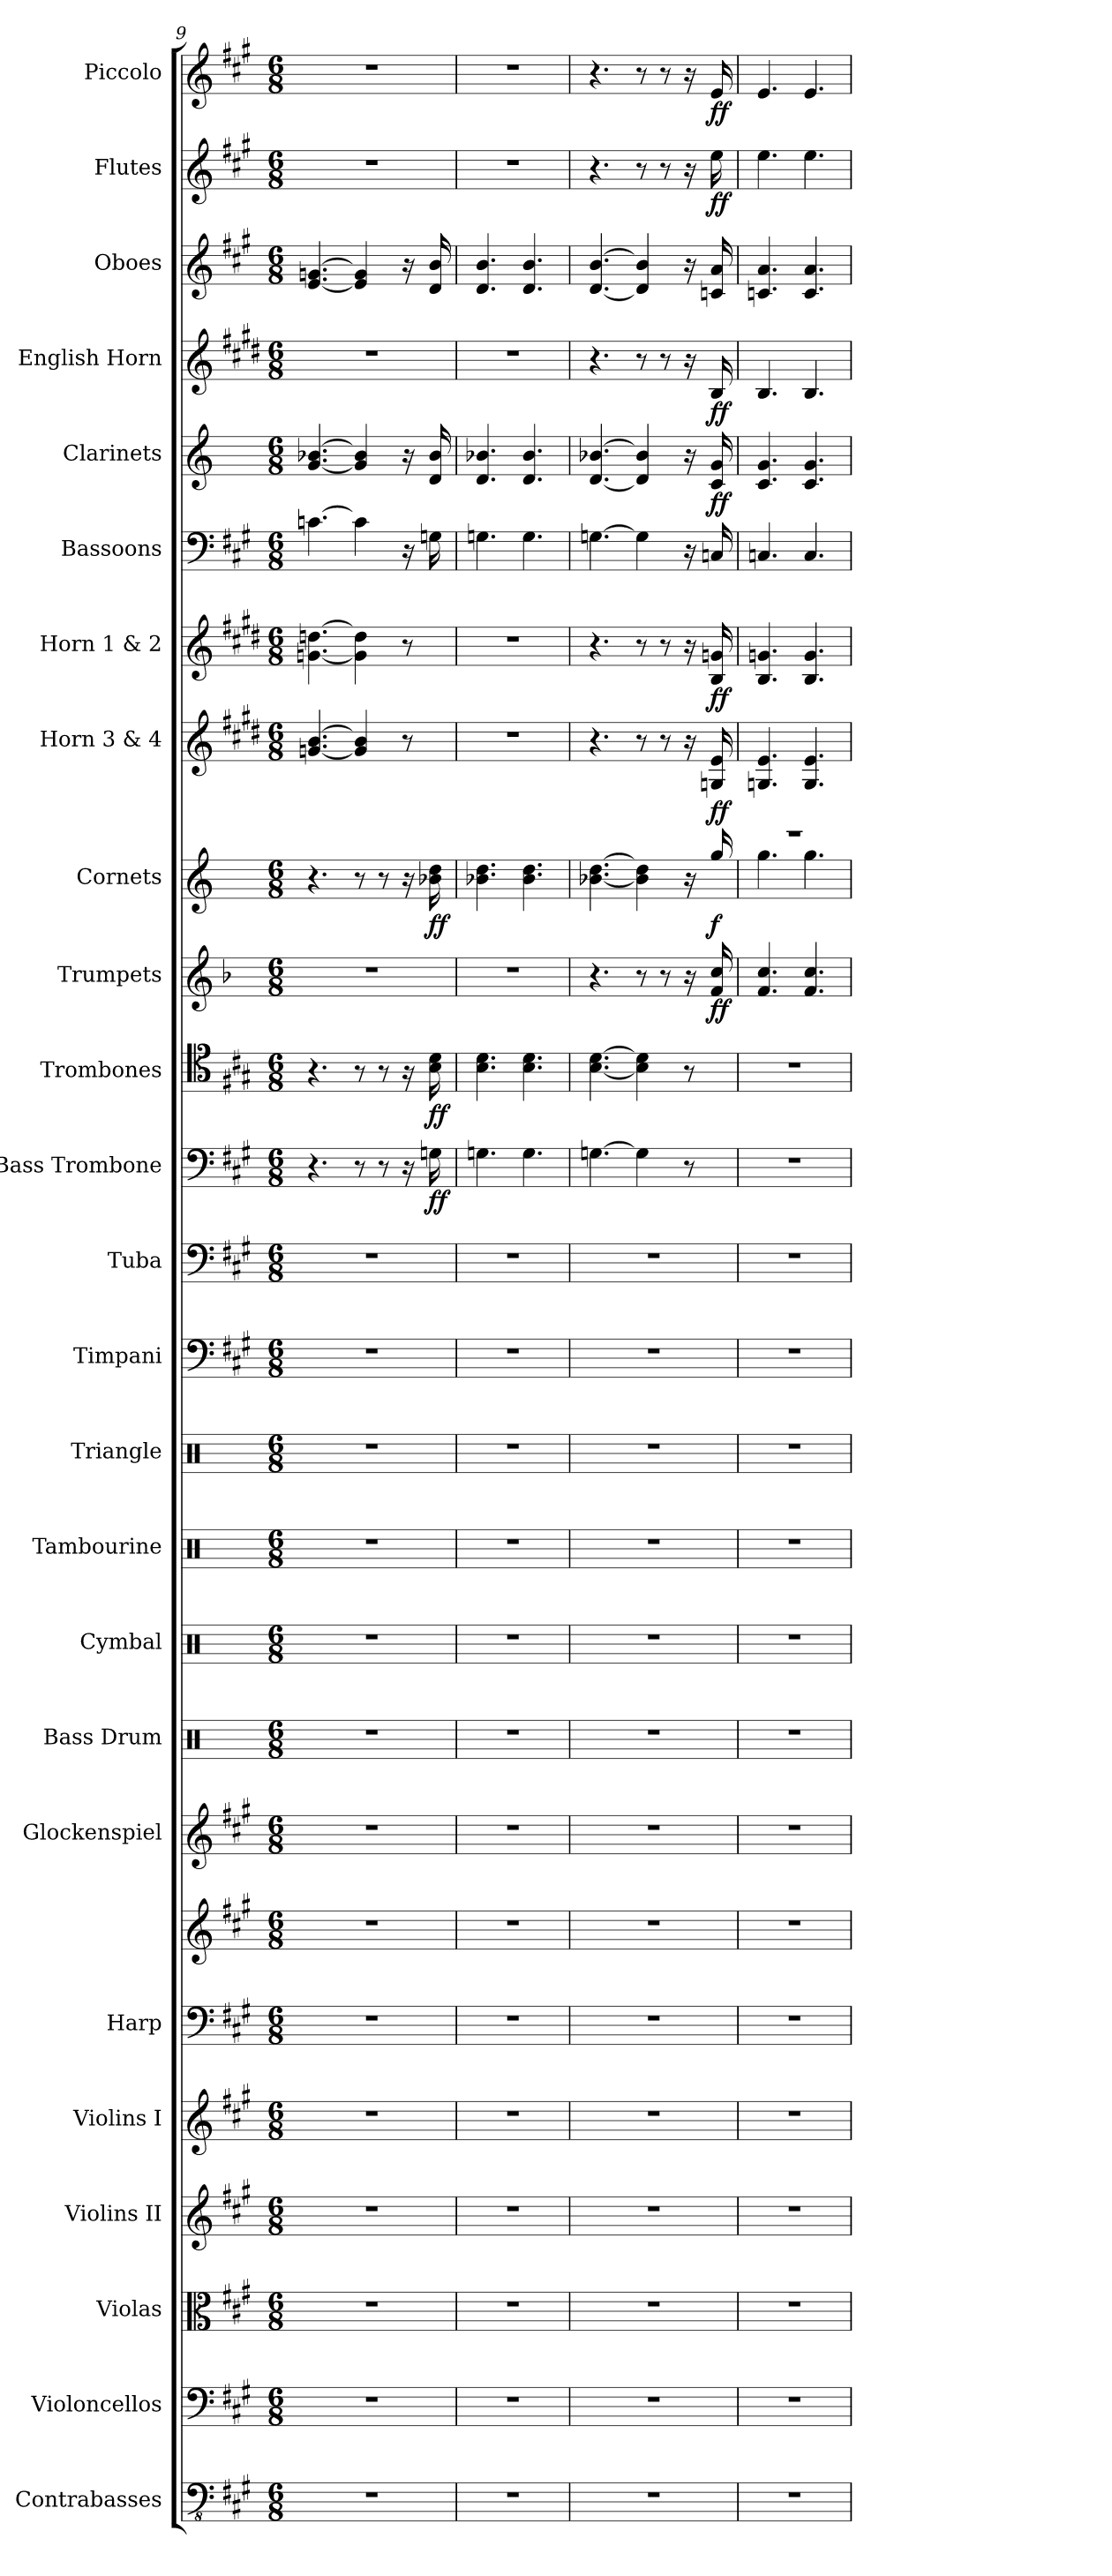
**kern	**kern	**kern	**kern	**kern	**kern	**kern	**kern	**kern	**kern	**kern	**kern	**kern	**kern	**kern	**dynam	**kern	**dynam	**kern	**dynam	**kern	**dynam	**kern	**dynam	**kern	**dynam	**kern	**kern	**dynam	**kern	**dynam	**kern	**kern	**dynam	**kern	**dynam
*part25	*part24	*part23	*part22	*part21	*part20	*part20	*part19	*part18	*part17	*part16	*part15	*part14	*part13	*part12	*part12	*part11	*part11	*part10	*part10	*part9	*part9	*part8	*part8	*part7	*part7	*part6	*part5	*part5	*part4	*part4	*part3	*part2	*part2	*part1	*part1
*staff26	*staff25	*staff24	*staff23	*staff22	*staff21	*staff20	*staff19	*staff18	*staff17	*staff16	*staff15	*staff14	*staff13	*staff12	*staff12	*staff11	*staff11	*staff10	*staff10	*staff9	*staff9	*staff8	*staff8	*staff7	*staff7	*staff6	*staff5	*staff5	*staff4	*staff4	*staff3	*staff2	*staff2	*staff1	*staff1
*I"Contrabasses	*I"Violoncellos	*I"Violas	*I"Violins II	*I"Violins I	*I"Harp	*	*I"Glockenspiel	*I"Bass Drum	*I"Cymbal	*I"Tambourine	*I"Triangle	*I"Timpani	*I"Tuba	*I"Bass Trombone	*	*I"Trombones	*	*I"Trumpets	*	*I"Cornets	*	*I"Horn 3 &amp; 4	*	*I"Horn 1 &amp; 2	*	*I"Bassoons	*I"Clarinets	*	*I"English Horn	*	*I"Oboes	*I"Flutes	*	*I"Piccolo	*
*I'Cbs.	*I'Vcs.	*I'Vlas.	*I'Vlns.II	*I'Vlns. I	*I'Hrp.	*	*I'Glk.	*I'B. Dr.	*I'Cym.	*I'Tamb.	*I'Tria.	*I'Timp.	*I'Tba.	*I'B. Tbn.	*	*I'Tbn.	*	*I'Trmpt.	*	*I'Cornt.	*	*I'Hn.	*	*I'Hn.	*	*I'Bsn.	*I'Cl.	*	*	*	*I'Ob.	*I'Fl.	*	*I'Picc.	*
*clefFv4	*clefF4	*clefC3	*clefG2	*clefG2	*clefF4	*clefG2	*clefG2	*clefX	*clefX	*clefX	*clefX	*clefF4	*clefF4	*clefF4	*	*clefC4	*	*clefG2	*	*clefG2	*	*clefG2	*	*clefG2	*	*clefF4	*clefG2	*	*clefG2	*	*clefG2	*clefG2	*	*clefG2	*
*	*	*	*	*	*	*	*ITrd-14c-24	*	*	*	*	*	*	*	*	*	*	*ITrd-2c-4	*	*ITrd2c3	*	*ITrd4c7	*	*ITrd4c7	*	*	*ITrd2c3	*	*ITrd4c7	*	*	*	*	*ITrd-7c-12	*
*k[f#c#g#]	*k[f#c#g#]	*k[f#c#g#]	*k[f#c#g#]	*k[f#c#g#]	*k[f#c#g#]	*k[f#c#g#]	*k[f#c#g#]	*k[]	*k[]	*k[]	*k[]	*k[f#c#g#]	*k[f#c#g#]	*k[f#c#g#]	*	*k[f#c#g#]	*	*k[f#c#g#]	*	*k[f#c#g#]	*	*k[f#c#g#]	*	*k[f#c#g#]	*	*k[f#c#g#]	*k[f#c#g#]	*	*k[f#c#g#]	*	*k[f#c#g#]	*k[f#c#g#]	*	*k[f#c#g#]	*
*M6/8	*M6/8	*M6/8	*M6/8	*M6/8	*M6/8	*M6/8	*M6/8	*M6/8	*M6/8	*M6/8	*M6/8	*M6/8	*M6/8	*M6/8	*	*M6/8	*	*M6/8	*	*M6/8	*	*M6/8	*	*M6/8	*	*M6/8	*M6/8	*	*M6/8	*	*M6/8	*M6/8	*	*M6/8	*
=9	=9	=9	=9	=9	=9	=9	=9	=9	=9	=9	=9	=9	=9	=9	=9	=9	=9	=9	=9	=9	=9	=9	=9	=9	=9	=9	=9	=9	=9	=9	=9	=9	=9	=9	=9
2.r	2.r	2.r	2.r	2.r	2.r	2.r	2.r	2.r	2.r	2.r	2.r	2.r	2.r	4.r	.	4.r	.	2.r	.	4.r	.	[4.cn/ [4.e/	.	[4.cn\ [4.gn\	.	[4.cn\	[4.e/ [4.gn/	.	2.r	.	[4.e/ [4.gn/	2.r	.	2.r	.
.	.	.	.	.	.	.	.	.	.	.	.	.	.	8r	.	8r	.	.	.	8r	.	4c/] 4e/]	.	4c\] 4g\]	.	4c\]	4e/] 4g/]	.	.	.	4e/] 4g/]	.	.	.	.
.	.	.	.	.	.	.	.	.	.	.	.	.	.	8r	.	8r	.	.	.	8r	.	.	.	.	.	.	.	.	.	.	.	.	.	.	.
.	.	.	.	.	.	.	.	.	.	.	.	.	.	16r	.	16r	.	.	.	16r	.	8r	.	8r	.	16r	16r	.	.	.	16r	.	.	.	.
!	!	!	!	!	!	!	!	!	!	!	!	!	!	!	!LO:DY:b	!	!LO:DY:b	!	!	!	!LO:DY:b	!	!	!	!	!	!	!	!	!	!	!	!	!	!
.	.	.	.	.	.	.	.	.	.	.	.	.	.	16Gn\	ff	16B\ 16d\	ff	.	.	16gn\ 16b\	ff	.	.	.	.	16Gn\	16B/ 16g/	.	.	.	16d/ 16b/	.	.	.	.
=10	=10	=10	=10	=10	=10	=10	=10	=10	=10	=10	=10	=10	=10	=10	=10	=10	=10	=10	=10	=10	=10	=10	=10	=10	=10	=10	=10	=10	=10	=10	=10	=10	=10	=10	=10
2.r	2.r	2.r	2.r	2.r	2.r	2.r	2.r	2.r	2.r	2.r	2.r	2.r	2.r	4.Gn\	.	4.B\ 4.d\	.	2.r	.	4.gn\ 4.b\	.	2.r	.	2.r	.	4.Gn\	4.B/ 4.gn/	.	2.r	.	4.d/ 4.b/	2.r	.	2.r	.
.	.	.	.	.	.	.	.	.	.	.	.	.	.	4.G\	.	4.B\ 4.d\	.	.	.	4.g\ 4.b\	.	.	.	.	.	4.G\	4.B/ 4.g/	.	.	.	4.d/ 4.b/	.	.	.	.
=11	=11	=11	=11	=11	=11	=11	=11	=11	=11	=11	=11	=11	=11	=11	=11	=11	=11	=11	=11	=11	=11	=11	=11	=11	=11	=11	=11	=11	=11	=11	=11	=11	=11	=11	=11
2.r	2.r	2.r	2.r	2.r	2.r	2.r	2.r	2.r	2.r	2.r	2.r	2.r	2.r	[4.Gn\	.	[4.B\ [4.d\	.	4.r	.	[4.gn\ [4.b\	.	4.r	.	4.r	.	[4.Gn\	[4.B/ [4.gn/	.	4.r	.	[4.d/ [4.b/	4.r	.	4.r	.
.	.	.	.	.	.	.	.	.	.	.	.	.	.	4G\]	.	4B\] 4d\]	.	8r	.	4g\] 4b\]	.	8r	.	8r	.	4G\]	4B/] 4g/]	.	8r	.	4d/] 4b/]	8r	.	8r	.
.	.	.	.	.	.	.	.	.	.	.	.	.	.	.	.	.	.	8r	.	.	.	8r	.	8r	.	.	.	.	8r	.	.	8r	.	8r	.
.	.	.	.	.	.	.	.	.	.	.	.	.	.	8r	.	8r	.	16r	.	16r	.	16r	.	16r	.	16r	16r	.	16r	.	16r	16r	.	16r	.
!	!	!	!	!	!	!	!	!	!	!	!	!	!	!	!	!	!	!	!LO:DY:b	!	!LO:DY:b	!	!LO:DY:b	!	!LO:DY:b	!	!	!LO:DY:b	!	!LO:DY:b	!	!	!LO:DY:b	!	!LO:DY:b
.	.	.	.	.	.	.	.	.	.	.	.	.	.	.	.	.	.	16a/ 16ee/	ff	16ee/	f	16Cn/ 16A/	ff	16E/ 16cn/	ff	16Cn/	16A/ 16e/	ff	16E/	ff	16cn/ 16a/	16ee\	ff	16ee/	ff
=12	=12	=12	=12	=12	=12	=12	=12	=12	=12	=12	=12	=12	=12	=12	=12	=12	=12	=12	=12	=12	=12	=12	=12	=12	=12	=12	=12	=12	=12	=12	=12	=12	=12	=12	=12
*	*	*	*	*	*	*	*	*	*	*	*	*	*	*	*	*	*	*	*	*^	*	*	*	*	*	*	*	*	*	*	*	*	*	*	*
2.r	2.r	2.r	2.r	2.r	2.r	2.r	2.r	2.r	2.r	2.r	2.r	2.r	2.r	2.r	.	2.r	.	4.a/ 4.ee/	.	2.r	4.ee\	.	4.Cn/ 4.A/	.	4.E/ 4.cn/	.	4.Cn/	4.A/ 4.e/	.	4.E/	.	4.cn/ 4.a/	4.ee\	.	4.ee/	.
.	.	.	.	.	.	.	.	.	.	.	.	.	.	.	.	.	.	4.a/ 4.ee/	.	.	4.ee\	.	4.C/ 4.A/	.	4.E/ 4.c/	.	4.C/	4.A/ 4.e/	.	4.E/	.	4.c/ 4.a/	4.ee\	.	4.ee/	.
*	*	*	*	*	*	*	*	*	*	*	*	*	*	*	*	*	*	*	*	*v	*v	*	*	*	*	*	*	*	*	*	*	*	*	*	*	*
=	=	=	=	=	=	=	=	=	=	=	=	=	=	=	=	=	=	=	=	=	=	=	=	=	=	=	=	=	=	=	=	=	=	=	=
*-	*-	*-	*-	*-	*-	*-	*-	*-	*-	*-	*-	*-	*-	*-	*-	*-	*-	*-	*-	*-	*-	*-	*-	*-	*-	*-	*-	*-	*-	*-	*-	*-	*-	*-	*-
